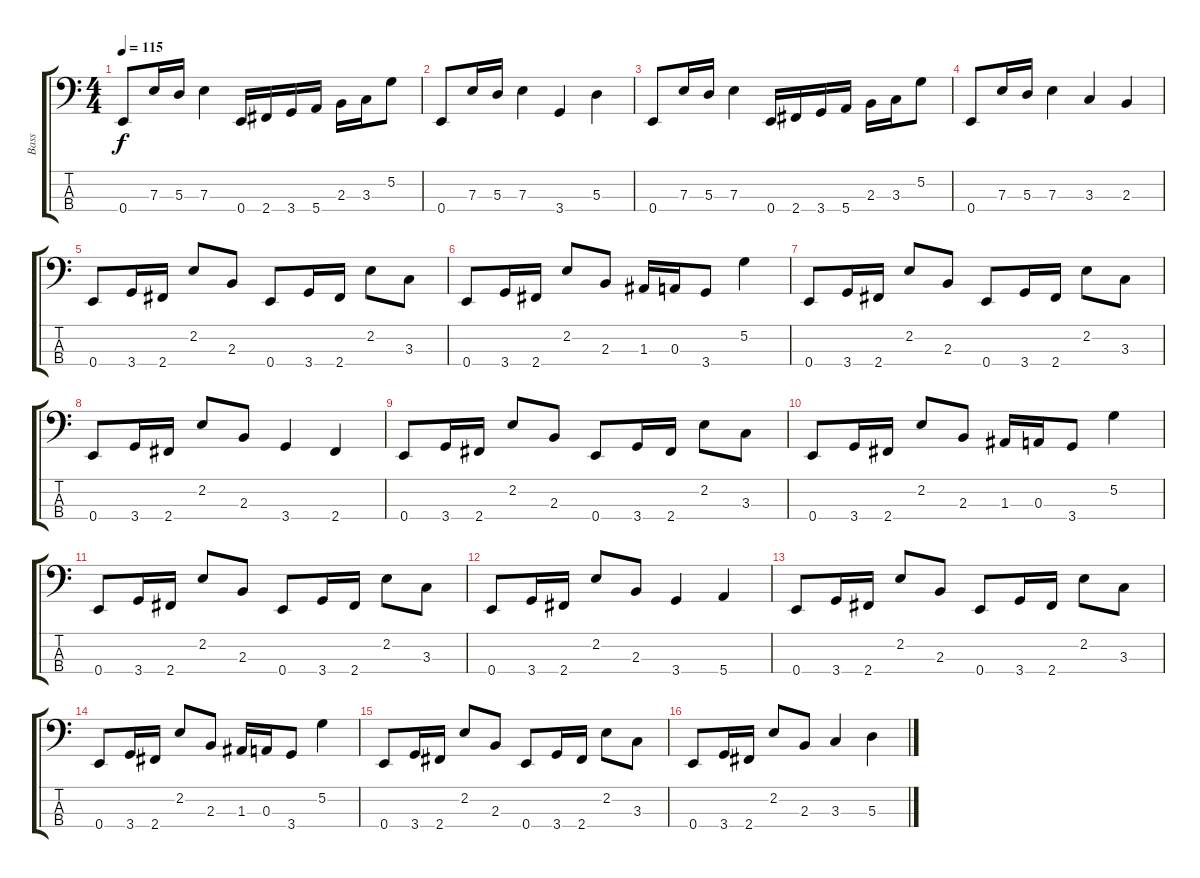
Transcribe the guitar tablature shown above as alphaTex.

\track ("Bass" "Bass") {instrument electricbassfinger}
\staff {score tabs}
\tuning (G2 D2 A1 E1) {hide}
\ts (4 4)
\tempo 115
\clef f4
\ks c
0.4.8{dy f} 7.3.16 5.3.16 7.3.4 0.4.16 2.4.16 3.4.16 5.4.16 2.3.16 3.3.16 5.2.8 |
0.4.8 7.3.16 5.3.16 7.3.4 3.4.4 5.3.4 |
0.4.8 7.3.16 5.3.16 7.3.4 0.4.16 2.4.16 3.4.16 5.4.16 2.3.16 3.3.16 5.2.8 |
0.4.8 7.3.16 5.3.16 7.3.4 3.3.4 2.3.4 |
0.4.8 3.4.16 2.4.16 2.2.8 2.3.8 0.4.8 3.4.16 2.4.16 2.2.8 3.3.8 |
0.4.8 3.4.16 2.4.16 2.2.8 2.3.8 1.3.16 0.3.16 3.4.8 5.2.4 |
0.4.8 3.4.16 2.4.16 2.2.8 2.3.8 0.4.8 3.4.16 2.4.16 2.2.8 3.3.8 |
0.4.8 3.4.16 2.4.16 2.2.8 2.3.8 3.4.4 2.4.4 |
0.4.8 3.4.16 2.4.16 2.2.8 2.3.8 0.4.8 3.4.16 2.4.16 2.2.8 3.3.8 |
0.4.8 3.4.16 2.4.16 2.2.8 2.3.8 1.3.16 0.3.16 3.4.8 5.2.4 |
0.4.8 3.4.16 2.4.16 2.2.8 2.3.8 0.4.8 3.4.16 2.4.16 2.2.8 3.3.8 |
0.4.8 3.4.16 2.4.16 2.2.8 2.3.8 3.4.4 5.4.4 |
0.4.8 3.4.16 2.4.16 2.2.8 2.3.8 0.4.8 3.4.16 2.4.16 2.2.8 3.3.8 |
0.4.8 3.4.16 2.4.16 2.2.8 2.3.8 1.3.16 0.3.16 3.4.8 5.2.4 |
0.4.8 3.4.16 2.4.16 2.2.8 2.3.8 0.4.8 3.4.16 2.4.16 2.2.8 3.3.8 |
0.4.8 3.4.16 2.4.16 2.2.8 2.3.8 3.3.4 5.3.4
